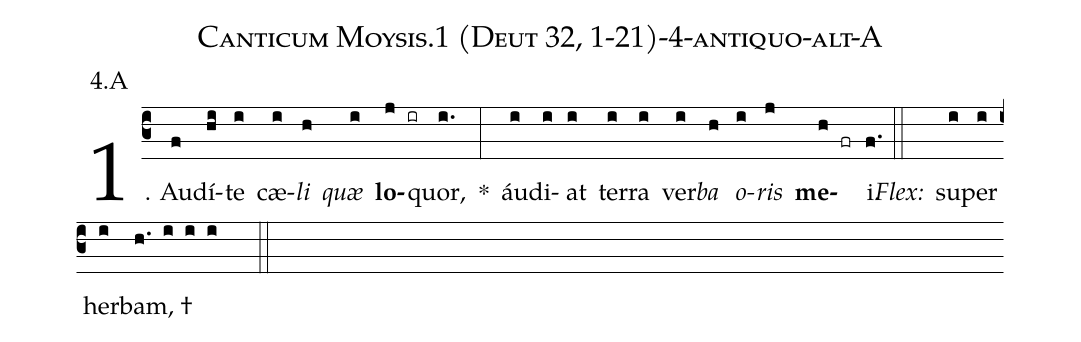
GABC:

name: Canticum Moysis.1 (Deut 32, 1-21)-4-antiquo-alt-A;
annotation: 4.A;
%%
(c3)1. Au(f)dí(hi)te(i) cæ(i)<i>li</i>(h) <i>quæ</i>(i) <b>lo</b>(j ir)quor,(i.) *(:) áu(i)di(i)at(i) ter(i)ra(i) ver(i)<i>ba</i>(h) <i>o</i>(i)<i>ris</i>(j) <b>me</b>(h fr)i.(f.) (::)
<i>Flex:</i>()  su(i)per(i) her(i)bam, †(h. i i i  ::)
